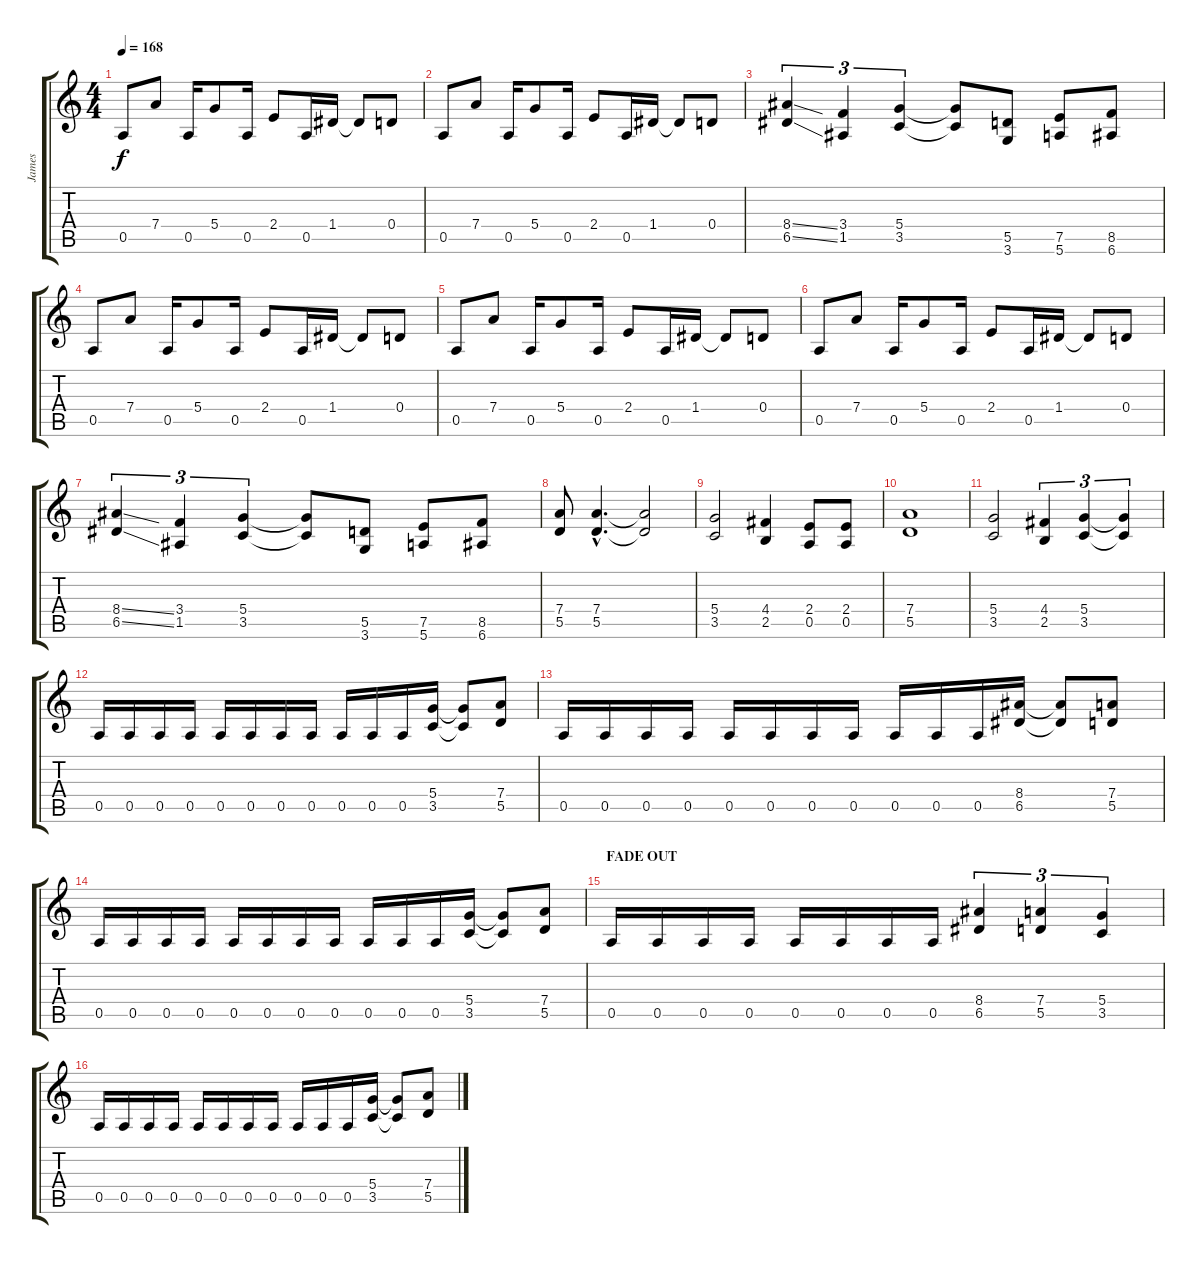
\track ("James" "James") {instrument distortionguitar}
\staff {score tabs}
\tuning (E4 B3 G3 D3 A2 E2) {hide}
\ts (4 4)
\tempo 168
\clef g2
\ks c
0.5.8{dy f} 7.4.8 0.5.16 5.4.8 0.5.16 2.4.8 0.5.16 1.4.16 1.4{t}.8 0.4.8 |
0.5.8 7.4.8 0.5.16 5.4.8 0.5.16 2.4.8 0.5.16 1.4.16 1.4{t}.8 0.4.8 |
(8.4{ss} 6.5{ss}).4{tu (3 2)} (3.4 1.5).4{tu (3 2)} (5.4 3.5).4{tu (3 2)} (5.4{t} 3.5{t}).8 (5.5 3.6).8 (7.5 5.6).8 (8.5 6.6).8 |
0.5.8 7.4.8 0.5.16 5.4.8 0.5.16 2.4.8 0.5.16 1.4.16 1.4{t}.8 0.4.8 |
0.5.8 7.4.8 0.5.16 5.4.8 0.5.16 2.4.8 0.5.16 1.4.16 1.4{t}.8 0.4.8 |
0.5.8 7.4.8 0.5.16 5.4.8 0.5.16 2.4.8 0.5.16 1.4.16 1.4{t}.8 0.4.8 |
(8.4{ss} 6.5{ss}).4{tu (3 2)} (3.4 1.5).4{tu (3 2)} (5.4 3.5).4{tu (3 2)} (5.4{t} 3.5{t}).8 (5.5 3.6).8 (7.5 5.6).8 (8.5 6.6).8 |
(7.4 5.5).8 (7.4{hac} 5.5{hac}).4{d} (7.4{t} 5.5{t}).2 |
(5.4 3.5).2 (4.4 2.5).4 (2.4 0.5).8 (2.4 0.5).8 |
(7.4 5.5).1 |
(5.4 3.5).2 (4.4 2.5).4{tu (3 2)} (5.4 3.5).4{tu (3 2)} (5.4{t} 3.5{t}).4{tu (3 2)} |
0.5.16 0.5.16 0.5.16 0.5.16 0.5.16 0.5.16 0.5.16 0.5.16 0.5.16 0.5.16 0.5.16 (5.4 3.5).16 (5.4{t} 3.5{t}).8 (7.4 5.5).8 |
0.5.16 0.5.16 0.5.16 0.5.16 0.5.16 0.5.16 0.5.16 0.5.16 0.5.16 0.5.16 0.5.16 (8.4 6.5).16 (8.4{t} 6.5{t}).8 (7.4 5.5).8 |
0.5.16 0.5.16 0.5.16 0.5.16 0.5.16 0.5.16 0.5.16 0.5.16 0.5.16 0.5.16 0.5.16 (5.4 3.5).16 (5.4{t} 3.5{t}).8 (7.4 5.5).8 |
\section ("" "FADE OUT")
0.5.16{volume 10} 0.5.16 0.5.16 0.5.16 0.5.16 0.5.16 0.5.16 0.5.16 (8.4 6.5).4{tu (3 2)} (7.4 5.5).4{tu (3 2)} (5.4 3.5).4{tu (3 2)} |
0.5.16{volume 4} 0.5.16 0.5.16 0.5.16 0.5.16 0.5.16 0.5.16 0.5.16 0.5.16 0.5.16 0.5.16 (5.4 3.5).16 (5.4{t} 3.5{t}).8 (7.4 5.5).8
